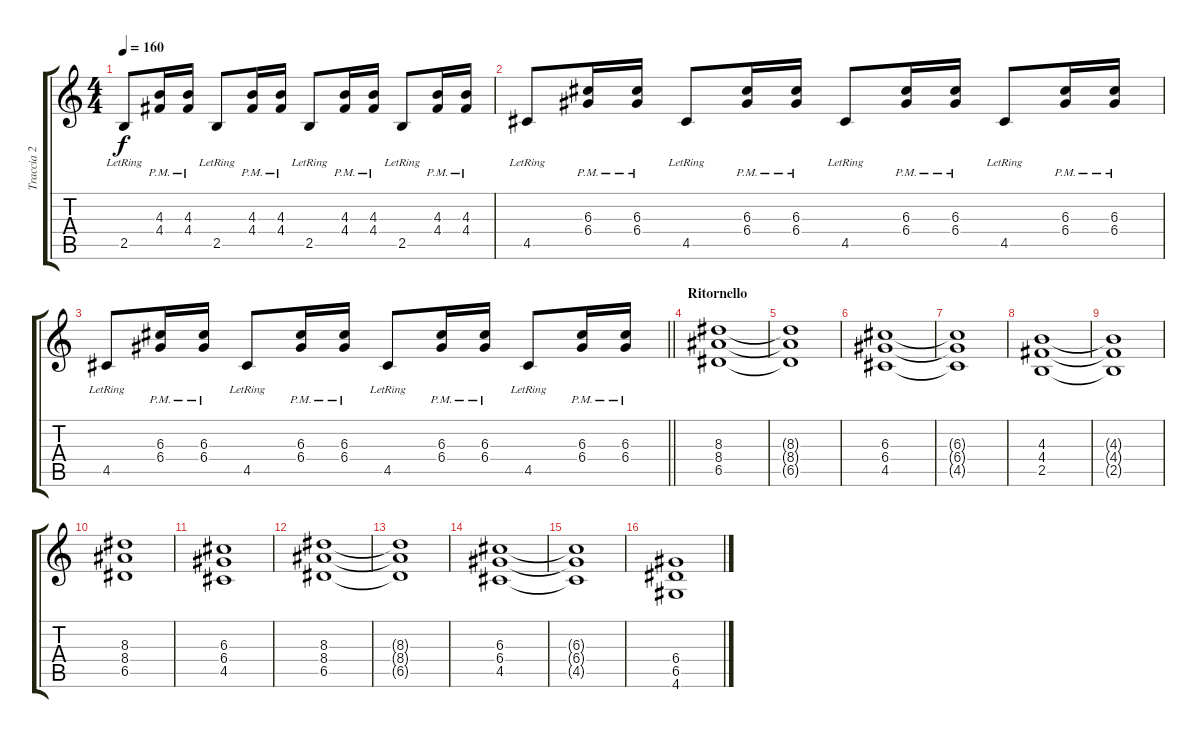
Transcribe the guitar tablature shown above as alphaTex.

\track ("Traccia 2" "Traccia 2") {instrument distortionguitar}
\staff {score tabs}
\tuning (E4 B3 G3 D3 A2 E2) {hide}
\ts (4 4)
\tempo 160
\clef g2
\ks c
2.5{lr}.8{dy f} (4.3{pm} 4.4{pm}).16 (4.3{pm} 4.4{pm}).16 2.5{lr}.8 (4.3{pm} 4.4{pm}).16 (4.3{pm} 4.4{pm}).16 2.5{lr}.8 (4.3{pm} 4.4{pm}).16 (4.3{pm} 4.4{pm}).16 2.5{lr}.8 (4.3{pm} 4.4{pm}).16 (4.3{pm} 4.4{pm}).16 |
4.5{lr}.8 (6.3{pm} 6.4{pm}).16 (6.3{pm} 6.4{pm}).16 4.5{lr}.8 (6.3{pm} 6.4{pm}).16 (6.3{pm} 6.4{pm}).16 4.5{lr}.8 (6.3{pm} 6.4{pm}).16 (6.3{pm} 6.4{pm}).16 4.5{lr}.8 (6.3{pm} 6.4{pm}).16 (6.3{pm} 6.4{pm}).16 |
\barLineRight lightlight
4.5{lr}.8 (6.3{pm} 6.4{pm}).16 (6.3{pm} 6.4{pm}).16 4.5{lr}.8 (6.3{pm} 6.4{pm}).16 (6.3{pm} 6.4{pm}).16 4.5{lr}.8 (6.3{pm} 6.4{pm}).16 (6.3{pm} 6.4{pm}).16 4.5{lr}.8 (6.3{pm} 6.4{pm}).16 (6.3{pm} 6.4{pm}).16 |
\section ("" "Ritornello")
(8.3 8.4 6.5).1 |
(8.3{t} 8.4{t} 6.5{t}).1 |
(6.3 6.4 4.5).1 |
(6.3{t} 6.4{t} 4.5{t}).1 |
(4.3 4.4 2.5).1 |
(4.3{t} 4.4{t} 2.5{t}).1 |
(8.3 8.4 6.5).1 |
(6.3 6.4 4.5).1 |
(8.3 8.4 6.5).1 |
(8.3{t} 8.4{t} 6.5{t}).1 |
(6.3 6.4 4.5).1 |
(6.3{t} 6.4{t} 4.5{t}).1 |
(6.4 6.5 4.6).1
